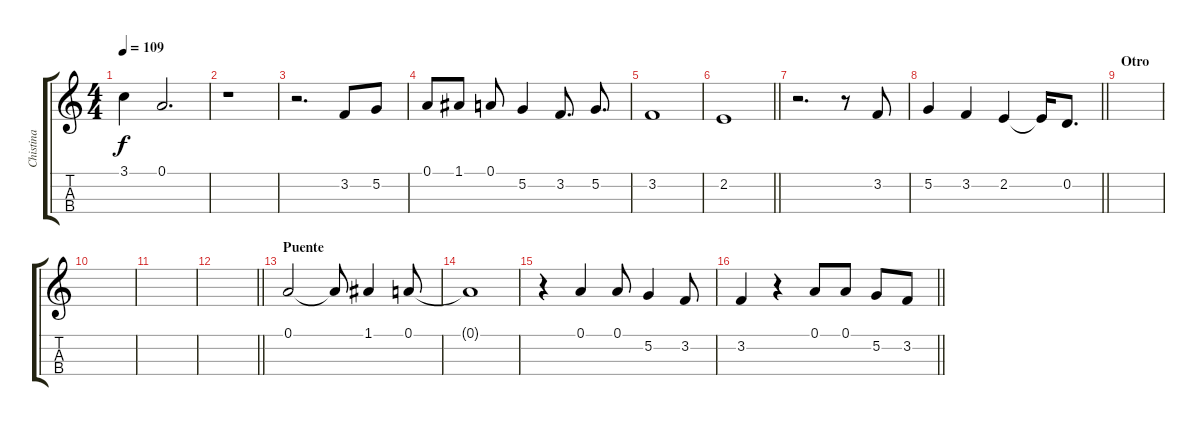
\track ("Chistina" "Chistina") {instrument sopranosax}
\staff {score tabs}
\tuning (A4 D4 G3 C3) {hide}
\ts (4 4)
\tempo 109
\clef g2
\ks c
3.1{t}.4{dy f} 0.1.2{d} |
r.1 |
r.2{d} 3.2.8 5.2.8 |
0.1.8 1.1.8 0.1.8 5.2.4 3.2.8{d} 5.2.8{d} |
3.2.1 |
\barLineRight lightlight
2.2.1 |
r.2{d} r.8 3.2.8 |
\barLineRight lightlight
5.2.4 3.2.4 2.2.4 2.2{t}.16 0.2.8{d} |
\section ("" "Otro")
|
|
|
\barLineRight lightlight
|
\section ("" "Puente")
0.1.2 0.1{t}.8 1.1.4 0.1.8 |
0.1{t}.1 |
r.4 0.1.4 0.1.8 5.2.4 3.2.8 |
\barLineRight lightlight
3.2.4 r.4 0.1.8 0.1.8 5.2.8 3.2.8
